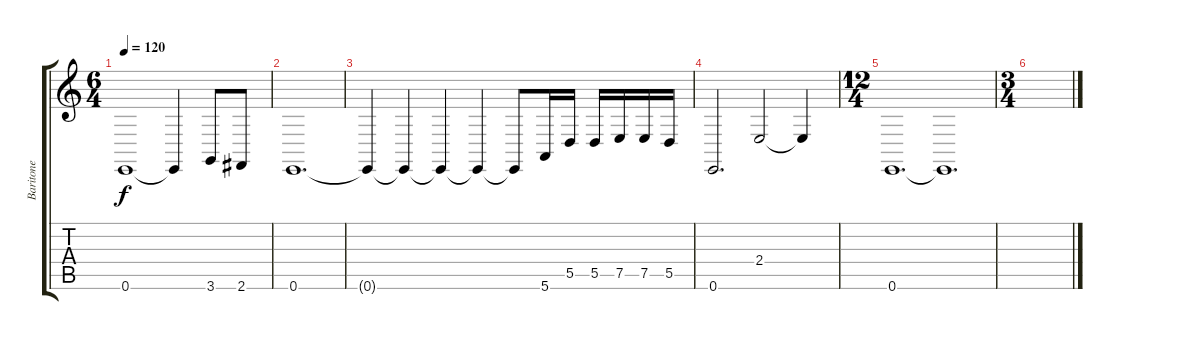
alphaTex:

\track ("Baritone" "Baritone") {instrument baritonesax}
\staff {score tabs}
\tuning (E4 B3 G3 D3 A2 E2) {hide}
\ts (6 4)
\tempo 120
\clef g2
\ks c
0.6{t}.1{dy f} 0.6{t}.4 3.6.8 2.6.8 |
0.6.1{d} |
0.6{t}.4 0.6{t}.4 0.6{t}.4 0.6{t}.4 0.6{t}.8 5.6.16 5.5.16 5.5.16 7.5.16 7.5.16 5.5.16 |
0.6.2{d} 2.4.2 2.4{t}.4 |
\ts (12 4)
0.6.1{d} 0.6{t}.1{d} |
\ts (3 4)
